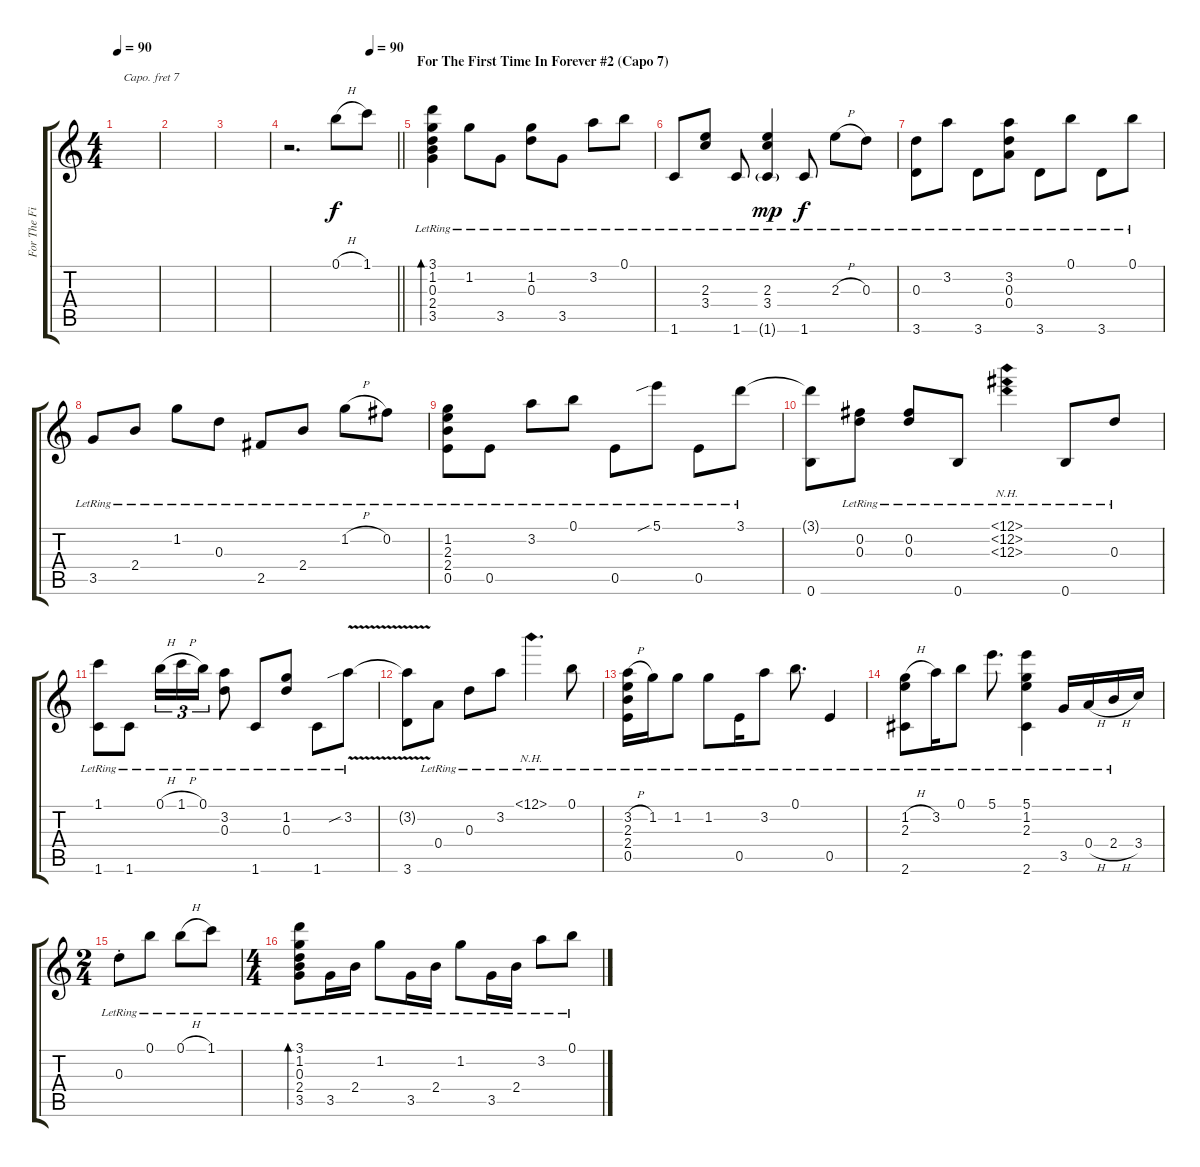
\track ("For The First Time In Forever 2 (Capo 7)" "For The Fi") {instrument acousticguitarsteel}
\staff {score tabs}
\capo 7
\tuning (E4 B3 G3 D3 A2 E2) {hide}
\ts (4 4)
\tempo 90
\clef g2
\ks c
|
|
|
\tempo (90 0.75)
\barLineRight lightlight
r.2{d} 0.1{h}.8 1.1.8 |
\section ("" "For The First Time In Forever #2 (Capo 7)")
(3.1{lr} 1.2{lr} 0.3{lr} 2.4{lr} 3.5{lr}).4{bd 30} 1.2{lr}.8 3.5{lr}.8 (1.2{lr} 0.3{lr}).8 3.5{lr}.8 3.2{lr}.8 0.1{lr}.8 |
1.6{lr}.8 (2.3{lr} 3.4{lr}).8 1.6{lr}.8 (2.3{lr} 3.4{lr} 1.6{g}).4{dy mp} 1.6{lr}.8{dy f} 2.3{h lr}.8 0.3{lr}.8 |
(0.3{lr} 3.6{lr}).8 3.2{lr}.8 3.6{lr}.8 (3.2{lr} 0.3{lr} 0.4{lr}).8 3.6{lr}.8 0.1{lr}.8 3.6{lr}.8 0.1{lr}.8 |
3.5{lr}.8 2.4{lr}.8 1.2{lr}.8 0.3{lr}.8 2.5{lr}.8 2.4{lr}.8 1.2{h lr}.8 0.2{lr}.8 |
(1.2{lr} 2.3{lr} 2.4{lr} 0.5{lr}).8 0.5{lr}.8 3.2{lr}.8 0.1{lr}.8 0.5{lr}.8 5.1{sib lr}.8 0.5{lr}.8 3.1{lr}.8 |
(3.1{t} 0.6).8 (0.2{lr} 0.3{lr}).8 (0.2{lr} 0.3{lr}).8 0.6{lr}.8 (12.1{nh lr} 12.2{nh lr} 12.3{nh lr}).4 0.6{lr}.8 0.3{lr}.8 |
(1.1{lr} 1.6{lr}).8 1.6{lr}.8 0.1{h lr}.16{tu (3 2)} 1.1{h lr}.16{tu (3 2)} 0.1{lr}.16{tu (3 2)} (3.2{lr} 0.3{lr}).8 1.6{lr}.8 (1.2{lr} 0.3{lr}).8 1.6{lr}.8 3.2{v sib lr}.8 |
(3.2{t} 3.6).8 0.4{lr}.8 0.3{lr}.8 3.2{lr}.8 12.1{nh lr}.4{d} 0.1{lr}.8 |
(3.2{h lr} 2.3{lr} 2.4{lr} 0.5{lr}).16 1.2{lr}.16 1.2{lr}.8 1.2{lr}.8 0.5{lr}.16 3.2{lr}.8 0.1{lr}.8{d} 0.5{lr}.4 |
(1.2{h lr} 2.3{lr} 2.6{lr}).8 3.2{lr}.16 0.1{lr}.8 5.1{lr}.8{d} (5.1{lr} 1.2{lr} 2.3{lr} 2.6{lr}).4 3.5{lr}.16 0.4{h lr}.16 2.4{h lr}.16 3.4.16 |
\ts (2 4)
0.3{st lr}.8 0.1{lr}.8 0.1{h lr}.8 1.1{lr}.8 |
\ts (4 4)
(3.1{lr} 1.2{lr} 0.3{lr} 2.4{lr} 3.5{lr}).8{bd 30} 3.5{lr}.16 2.4{lr}.16 1.2{lr}.8 3.5{lr}.16 2.4{lr}.16 1.2{lr}.8 3.5{lr}.16 2.4{lr}.16 3.2{lr}.8 0.1{lr}.8
